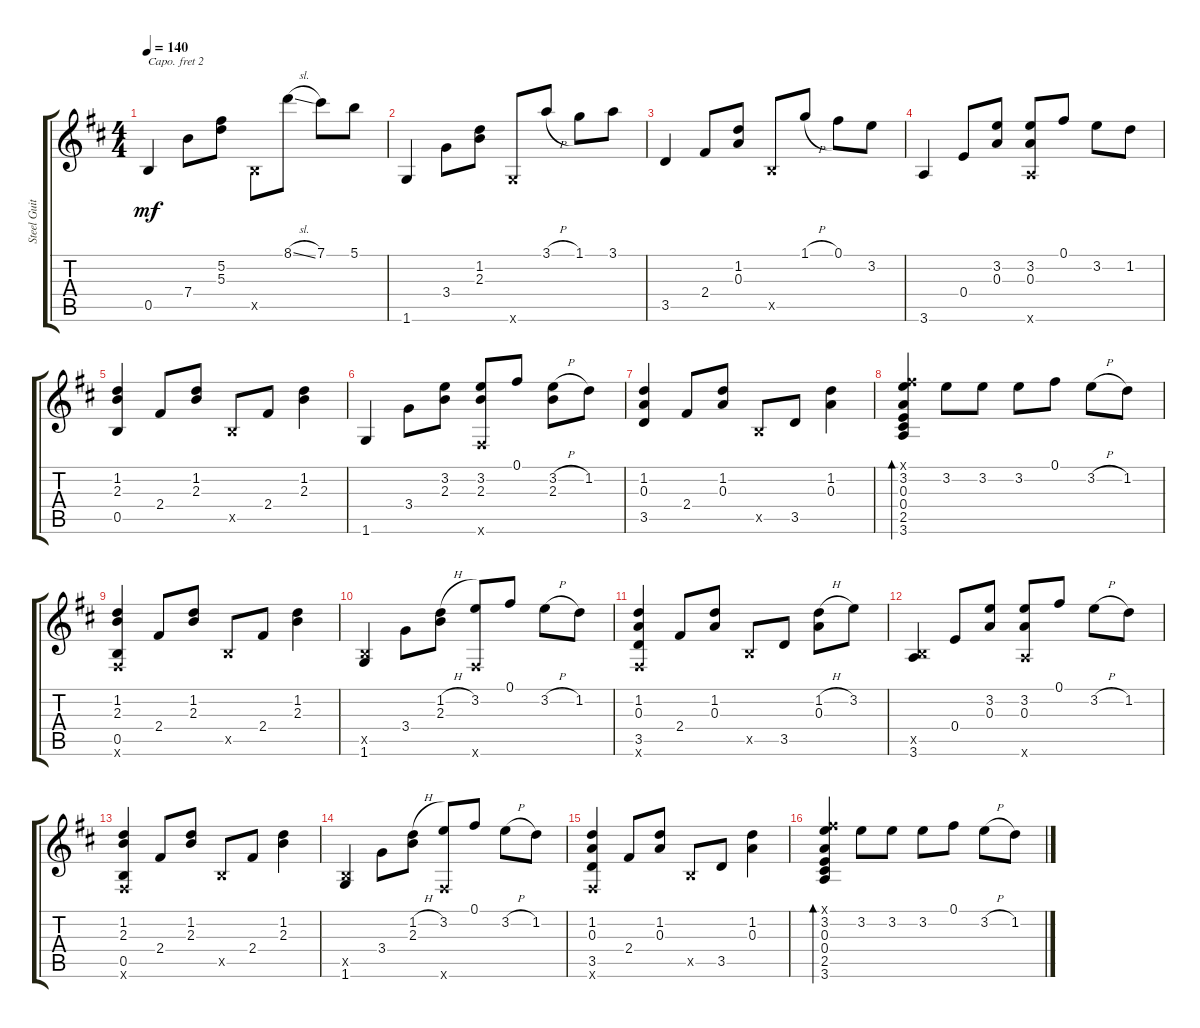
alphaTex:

\track ("Steel Guitar" "Steel Guit") {instrument acousticguitarsteel}
\staff {score tabs}
\capo 2
\tuning (E4 B3 G3 D3 A2 E2) {hide}
\ts (4 4)
\tempo 140
\clef g2
\ks d
0.5.4{dy mf} 7.4.8 (5.2 5.3).8 0.5{x}.8 8.1{sl}.8 7.1.8 5.1.8 |
1.6.4 3.4.8 (1.2 2.3).8 1.6{x}.8 3.1{h}.8 1.1.8 3.1.8 |
3.5.4 2.4.8 (1.2 0.3).8 0.5{x}.8 1.1{h}.8 0.1.8 3.2.8 |
3.6.4 0.4.8 (3.2 0.3).8 (3.2 0.3 3.6{x}).8 0.1.8 3.2.8 1.2.8 |
(1.2 2.3 0.5).4 2.4.8 (1.2 2.3).8 0.5{x}.8 2.4.8 (1.2 2.3).4 |
1.6.4 3.4.8 (3.2 2.3).8 (3.2 2.3 0.6{x}).8 0.1.8 (3.2{h} 2.3).8 1.2.8 |
(1.2 0.3 3.5).4 2.4.8 (1.2 0.3).8 0.5{x}.8 3.5.8 (1.2 0.3).4 |
(0.1{x} 3.2 0.3 0.4 2.5 3.6).4{bd 30} 3.2.8 3.2.8 3.2.8 0.1.8 3.2{h}.8 1.2.8 |
(1.2 2.3 0.5 0.6{x}).4 2.4.8 (1.2 2.3).8 0.5{x}.8 2.4.8 (1.2 2.3).4 |
(0.5{x} 1.6).4 3.4.8 (1.2{h} 2.3).8 (3.2 0.6{x}).8 0.1.8 3.2{h}.8 1.2.8 |
(1.2 0.3 3.5 0.6{x}).4 2.4.8 (1.2 0.3).8 0.5{x}.8 3.5.8 (1.2{h} 0.3).8 3.2.8 |
(0.5{x} 3.6).4 0.4.8 (3.2 0.3).8 (3.2 0.3 3.6{x}).8 0.1.8 3.2{h}.8 1.2.8 |
(1.2 2.3 0.5 0.6{x}).4 2.4.8 (1.2 2.3).8 0.5{x}.8 2.4.8 (1.2 2.3).4 |
(0.5{x} 1.6).4 3.4.8 (1.2{h} 2.3).8 (3.2 0.6{x}).8 0.1.8 3.2{h}.8 1.2.8 |
(1.2 0.3 3.5 0.6{x}).4 2.4.8 (1.2 0.3).8 0.5{x}.8 3.5.8 (1.2 0.3).4 |
(0.1{x} 3.2 0.3 0.4 2.5 3.6).4{bd 30} 3.2.8 3.2.8 3.2.8 0.1.8 3.2{h}.8 1.2.8
